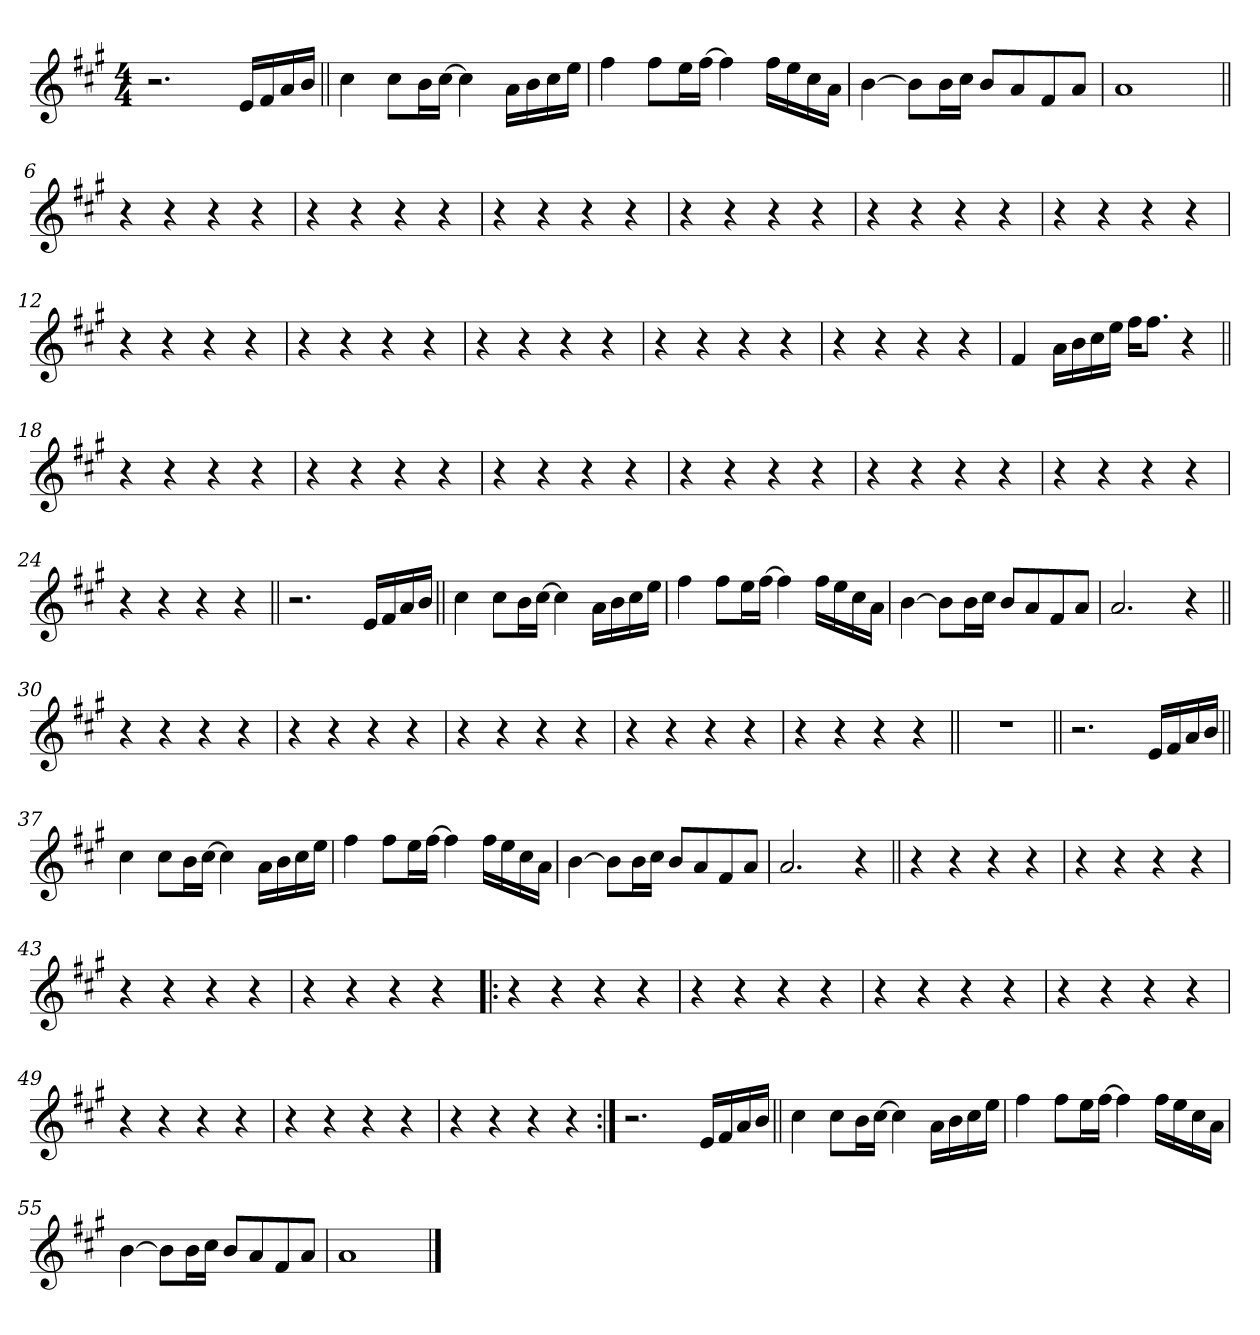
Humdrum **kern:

**kern
*part1
*staff1
!!LO:PB:g=z
*clefG2
*k[f#c#g#]
*A:
*M4/4
*MM67
=1
2.r
16ei/LL
16f#i/
16ai/
16bi/JJ
=2||
4cc#i\
8cc#i\L
16bi\L
[>16cc#i\JJ
4cc#i\]
16ai\LL
16bi\
16cc#i\
16eei\JJ
=3
4ff#i\
8ff#i\L
16eei\L
[>16ff#i\JJ
4ff#i\]
16ff#i\LL
16eei\
16cc#i\
16ai\JJ
=4
[>4bi\
8bi\L]
16bi\L
16cc#i\JJ
8bi/L
8ai/
8f#i/
8ai/J
=5
1ai
!!LO:LB:g=z
=6||
4r
4r
4r
4r
=7
4r
4r
4r
4r
=8
4r
4r
4r
4r
=9
4r
4r
4r
4r
=10
4r
4r
4r
4r
=11
4r
4r
4r
4r
!!LO:LB:g=z
=12
4r
4r
4r
4r
=13
4r
4r
4r
4r
=14
4r
4r
4r
4r
=15
4r
4r
4r
4r
=16
4r
4r
4r
4r
=17
4f#i/
16ai\LL
16bi\
16cc#i\
16eei\JJ
16ff#i\KL
8.ff#i\J
4r
!!LO:LB:g=z
=18||
4r
4r
4r
4r
=19
4r
4r
4r
4r
=20
4r
4r
4r
4r
=21
4r
4r
4r
4r
=22
4r
4r
4r
4r
=23
4r
4r
4r
4r
!!LO:LB:g=z
=24
4r
4r
4r
4r
=25||
2.r
16ei/LL
16f#i/
16ai/
16bi/JJ
=26||
4cc#i\
8cc#i\L
16bi\L
[>16cc#i\JJ
4cc#i\]
16ai\LL
16bi\
16cc#i\
16eei\JJ
=27
4ff#i\
8ff#i\L
16eei\L
[>16ff#i\JJ
4ff#i\]
16ff#i\LL
16eei\
16cc#i\
16ai\JJ
=28
[>4bi\
8bi\L]
16bi\L
16cc#i\JJ
8bi/L
8ai/
8f#i/
8ai/J
!!LO:LB:g=z
=29
2.ai/
4r
=30||
4r
4r
4r
4r
=31
4r
4r
4r
4r
=32
4r
4r
4r
4r
=33
4r
4r
4r
4r
=34
4r
4r
4r
4r
=35||
1r
!!LO:LB:g=z
=36||
2.r
16ei/LL
16f#i/
16ai/
16bi/JJ
=37||
4cc#i\
8cc#i\L
16bi\L
[>16cc#i\JJ
4cc#i\]
16ai\LL
16bi\
16cc#i\
16eei\JJ
=38
4ff#i\
8ff#i\L
16eei\L
[>16ff#i\JJ
4ff#i\]
16ff#i\LL
16eei\
16cc#i\
16ai\JJ
=39
[>4bi\
8bi\L]
16bi\L
16cc#i\JJ
8bi/L
8ai/
8f#i/
8ai/J
=40
2.ai/
4r
!!LO:LB:g=z
=41||
4r
4r
4r
4r
=42
4r
4r
4r
4r
=43
4r
4r
4r
4r
=44
4r
4r
4r
4r
=45!|:
4r
4r
4r
4r
=46
4r
4r
4r
4r
!!LO:LB:g=z
=47
4r
4r
4r
4r
=48
4r
4r
4r
4r
=49
4r
4r
4r
4r
=50
4r
4r
4r
4r
=51
4r
4r
4r
4r
!!LO:LB:g=z
=52:|!
2.r
16ei/LL
16f#i/
16ai/
16bi/JJ
=53||
4cc#i\
8cc#i\L
16bi\L
[>16cc#i\JJ
4cc#i\]
16ai\LL
16bi\
16cc#i\
16eei\JJ
=54
4ff#i\
8ff#i\L
16eei\L
[>16ff#i\JJ
4ff#i\]
16ff#i\LL
16eei\
16cc#i\
16ai\JJ
=55
[>4bi\
8bi\L]
16bi\L
16cc#i\JJ
8bi/L
8ai/
8f#i/
8ai/J
=56
1ai
==
*-
